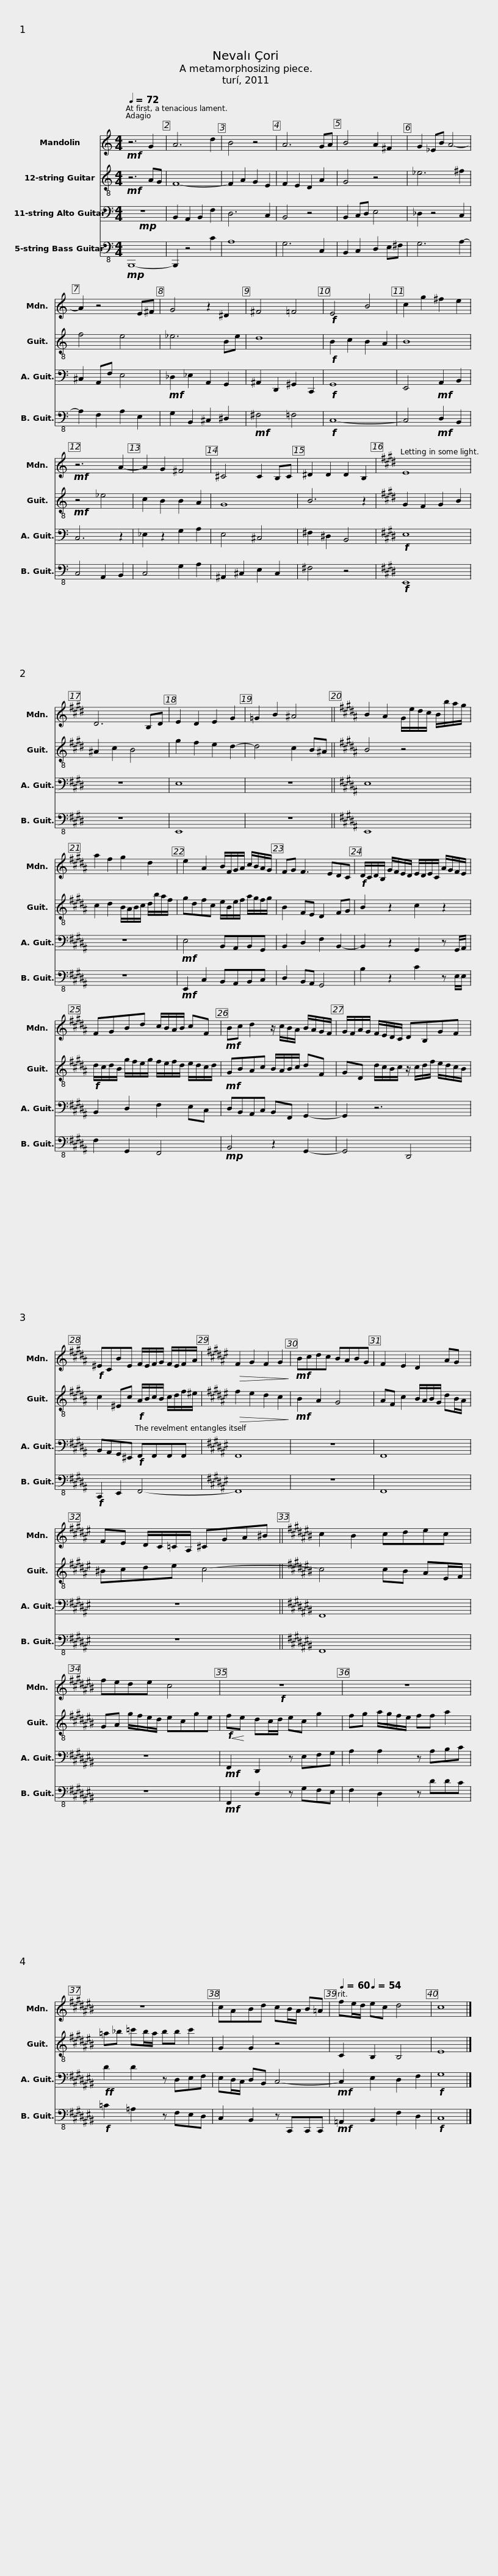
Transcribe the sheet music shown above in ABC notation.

X:1
%%score 1 2 3 4
L:1/8
Q:1/4=72
M:4/4
I:linebreak $
K:C
V:1 treble
V:2 treble-8
V:3 bass
V:4 bass-8
V:1
!mf! z6 G2 | A6 d2 | B4 z4 | A6 GA | B4 A2 ^F2 | %5
 G2 _EB A4- |$ A2 z4 E^F | G4 z2 ^D2 | ^F4 =F4 |!f! E4 B4 | %10
 c2 g2 ^f2 e2 |!mf! z6 A2- | A2 G2 ^F4 |$ ^C4 C2 B,C | ^D2 D2 D2 B,2 | %15
[K:E] E8 | D6 B,D | E2 D2 E2 G2 | =G2 B2 ^A4 ||$[K:B] B2 A2 G/e/d/c/ B/b/a/g/ | %20
 a2 f2 g2 d2 | e2 A2 B/F/G/A/ c/B/A/G/ |$ FG F3 EDC |!f! D/C/D/B,/ G/F/E/D/ E/D/E/C/ A/G/F/E/ | FGBd c/B/A/B/ cF |$ %25
!mf! Bc d2 z/ c/B/A/ B/A/G/F/ | G/F/A/G/ F/E/D/C/ DB,GF |$!f! ^ECBE F/E/F/G/ F/E/F/A/ |[K:F#]!>(! F2 G2 F2 G2!>)! |$!mf! Bcdc BABG | %30
 F2 E2 D2 AG | FE D/C/=C/A,/ ^CGA^B ||$[K:C#] c2 B2 cdec | fede c4 |!f! z8 | %35
 z8 |$ z8 | cABd cB/A/ B=A |[Q:1/4=60] fe/d/[Q:1/4=54] ec d4 | c8 |] %40
V:2
!mf! z6 AG | F8- | F2 A2 G2 E2 | F2 E2 D2 A2 | G4 z4 | %5
 _e6 ^f2 |$ f4 e4 | _e6 Be | d8 |!f! B2 c2 B2 A2 | %10
 B8 |!mf! z4 _e4 | c2 B2 B2 A2 |$ G8 | B6 z2 | %15
[K:E] G2 F2 G2 B2 | ^A2 c2 B4 | g2 f2 e2 d2- | d4 c2 B^A ||$[K:B] B4 z4 | %20
 c2 d2 B/A/B/c/ d/b/a/f/ | gdfc e/B/e/f/ a/g/f/g/ |$ B2 FE D2 FG | B2 z2 c2 z2 |!f! d/c/d/B/ g/f/e/g/ f/e/f/d/ e/d/c/d/ |$ %25
!mf! GBAc B/A/B/c/ dF | GD d/c/B/c/ z/ c/d/f/ e/d/c/B/ |$ c2 ^Ec!f! A/B/c/B/ c/d/f/^e/ |[K:F#]!>(! f2 e2 d2 c2!>)! |$!mf! B2 A2 G4 | %30
 AF c2 B/A/B/G/ dB/A/ | ^Bcde c4- ||$[K:C#] c4 cB AE/F/ | GA g/f/e/d/ ecge |!f!!<(! f!<)!e dc/d/ ec g2 | %35
 fg a/g/f/e/ ff a2 |$ =a_b =c'b/a/ bb c'2 | G2 G2 z4 | C2 B,2 B,4 | E8 |] %40
V:3
!mp! z8 | B,,2 A,,2 B,,2 F,2 | D,6 C,2 | B,,4 z4 | B,,2 C,D, E,4 | %5
 _D,2 z4 C,2 |$ ^C,2 A,,F, E,4 |!mf! _D,2 _E,2 A,,2 G,,2 | ^A,,2 D,,2 ^G,,2 C,,2 |!f! G,,8 | %10
 E,,4!mf! A,,2 B,,2 | C,6 z2 | _E,2 z2 G,2 A,2 |$ E,4 ^C,4 | ^F,2 ^D,2 B,,4 | %15
[K:E]!f! E,8 | z8 | E,8 | z8 ||$[K:B] E,8 | %20
 z8 |!mf! E,4 B,,A,,B,,G,, |$ B,,2 D,2 F,2 B,,2- | B,,2 z2 G,,2 z G,,/A,,/ | B,,2 D,2 F,2 E,C, |$ %25
 D,B,,A,,C, B,,F,, G,,2- | G,,2 z6 |$ B,,A,,G,,^E,,!f! F,,F,,F,,F,, |[K:F#] F,,8 |$ z8 | %30
 F,,8 | z8 ||$[K:C#] F,,8 | z8 |!mf! F,,2 D,,2 z E,F,G, | %35
 A,2 A,2 z A,B,C |$!ff! D2 D2 z D,E,F, | E,D,/C,/ D,B,, C,4- |!mf! C,2 E,2 D,2 F,2 |!f! G,8 |] %40
V:4
!mp! B,,,8- | B,,,2 z4 C2 | A,8 | G,6 C,2 | B,,2 C,2 D,2 E,^F, | %5
 G,6 A,2- |$ A,2 F,2 A,2 E,2 | G,2 B,,2 ^C,2 ^D,2 |!mf! ^F,4 =F,4 |!f! C,8- | %10
 C,4!mf! D,2 B,,2 | C,4 A,,2 B,,2 | C,4 G,2 A,2 |$ ^A,,2 ^C,2 E,2 C,2 | ^F,4 z4 | %15
[K:E]!f! E,,8 | z8 | E,,8 | z8 ||$[K:B] E,,8 | %20
 z8 |!mf! E,,2 C,2 B,,A,,B,,C, |$ D,2 B,,A,, G,,4 | B,2 z2 C2 z E,/E,/ | F,2 G,,2 F,,4 |$ %25
!mp! B,,4 z2 G,,2- | G,,4 D,,4 |$!f! C,,2 E,,2 F,,4- |[K:F#] F,,8 |$ z8 | %30
 F,,8 | z8 ||$[K:C#] F,,8 | z8 |!mf! F,,2 D,2 z G,F,E, | %35
 F,2 D,2 z DDC |$!f! =C2 =A,2 z F,E,D, | C,2 B,,2 z C,,C,,C,, |!mf! =A,,2 B,,2 F,2 D,2 |!f! C,8 |] %40
